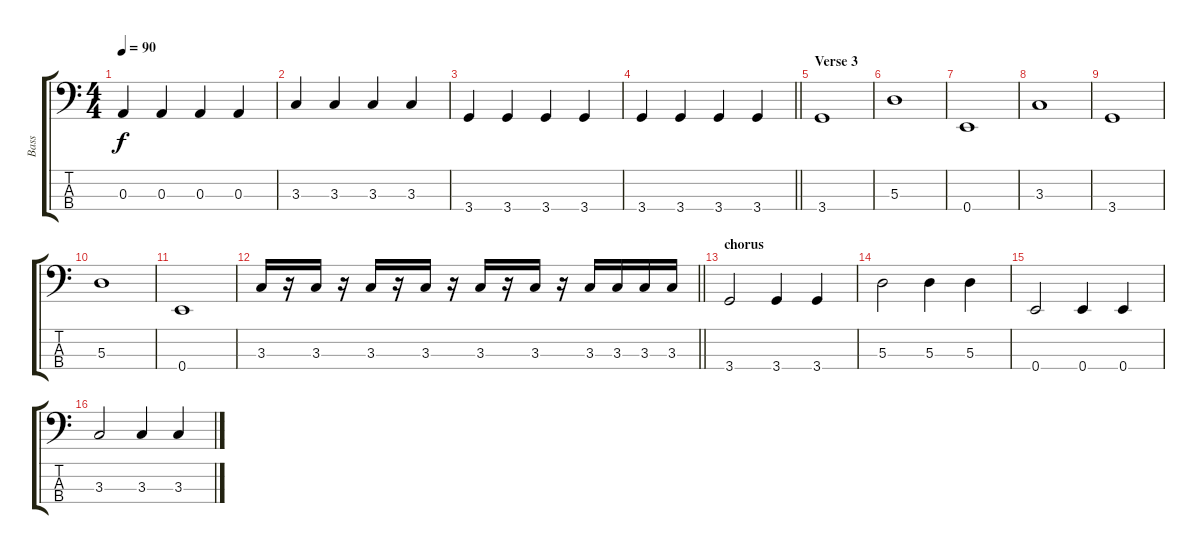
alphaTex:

\track ("Bass" "Bass") {instrument electricbassfinger}
\staff {score tabs}
\tuning (G2 D2 A1 E1) {hide}
\ts (4 4)
\tempo 90
\clef f4
\ks c
0.3.4{dy f} 0.3.4 0.3.4 0.3.4 |
3.3.4 3.3.4 3.3.4 3.3.4 |
3.4.4 3.4.4 3.4.4 3.4.4 |
\barLineRight lightlight
3.4.4 3.4.4 3.4.4 3.4.4 |
\section ("" "Verse 3")
3.4.1 |
5.3.1 |
0.4.1 |
3.3.1 |
3.4.1 |
5.3.1 |
0.4.1 |
\barLineRight lightlight
3.3.16 r.16 3.3.16 r.16 3.3.16 r.16 3.3.16 r.16 3.3.16 r.16 3.3.16 r.16 3.3.16 3.3.16 3.3.16 3.3.16 |
\section ("" "chorus")
3.4.2 3.4.4 3.4.4 |
5.3.2 5.3.4 5.3.4 |
0.4.2 0.4.4 0.4.4 |
3.3.2 3.3.4 3.3.4
